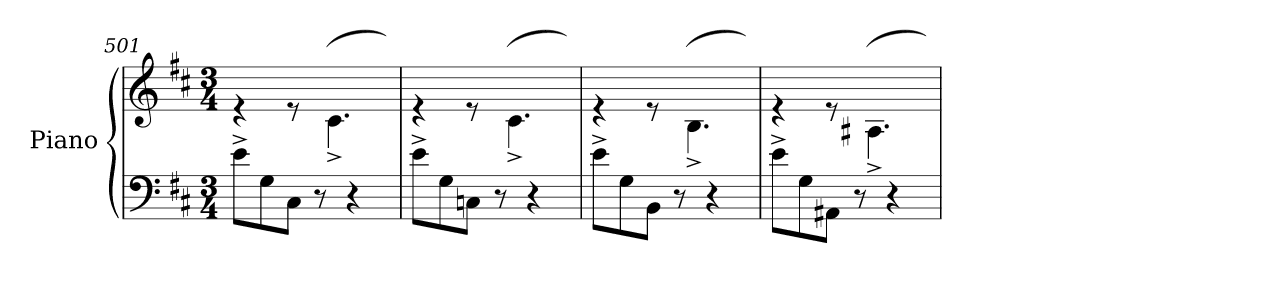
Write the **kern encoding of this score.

**kern	**kern
*part1	*part1
*staff2	*staff1
*I"Piano	*
*I'Pno	*
*clefF4	*clefG2
*k[f#c#]	*k[f#c#]
*M3/4	*M3/4
=501	=501
*	*^
8e^\L	4re	4.ryy
8G\	.	.
8C#\J	8re	.
8r	(8c#/Lyy	4.c#^\
4r	8g/	.
.	8ee/J)	.
=502	=502	=502
8e^\L	4re	4.ryy
8G\	.	.
8Cn\J	8re	.
8r	(8cn/Lyy	4.c^\
4r	8g/	.
.	8ee/J)	.
=503	=503	=503
8e^\L	4re	4.ryy
8G\	.	.
8BB\J	8re	.
8r	(8B/Lyy	4.B^\
4r	8g/	.
.	8ee/J)	.
!!LO:LB:g=z	!!
=504	=504	=504
8e^\L	4re	4.ryy
8G\	.	.
8AA#X\J	8re	.
8r	(8A#X/Lyy	4.A#^\
4r	8g/	.
.	8ee/J)	.
*	*v	*v
=	=
*-	*-
